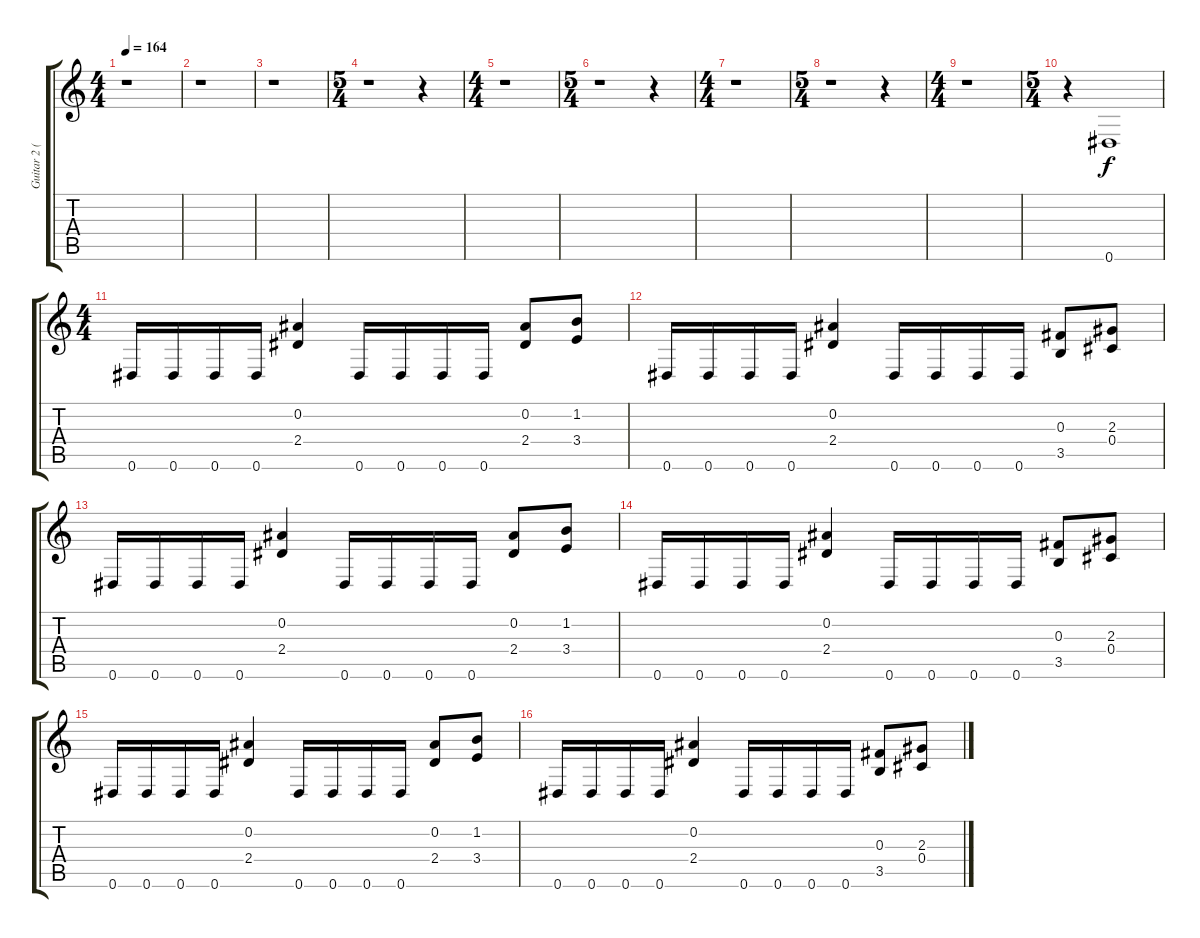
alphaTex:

\track ("Guitar 2 (Kerry)" "Guitar 2 (") {instrument distortionguitar}
\staff {score tabs}
\tuning (Eb4 Bb3 Gb3 Db3 Ab2 Eb2) {hide}
\ts (4 4)
\tempo 164
\clef g2
\ks c
r.1{dy f} |
r.1 |
r.1 |
\ts (5 4)
r.1 r.4 |
\ts (4 4)
r.1 |
\ts (5 4)
r.1 r.4 |
\ts (4 4)
r.1 |
\ts (5 4)
r.1 r.4 |
\ts (4 4)
r.1 |
\ts (5 4)
r.4 0.6.1 |
\ts (4 4)
0.6.16 0.6.16 0.6.16 0.6.16 (0.2 2.4).4 0.6.16 0.6.16 0.6.16 0.6.16 (0.2 2.4).8 (1.2 3.4).8 |
0.6.16 0.6.16 0.6.16 0.6.16 (0.2 2.4).4 0.6.16 0.6.16 0.6.16 0.6.16 (0.3 3.5).8 (2.3 0.4).8 |
0.6.16 0.6.16 0.6.16 0.6.16 (0.2 2.4).4 0.6.16 0.6.16 0.6.16 0.6.16 (0.2 2.4).8 (1.2 3.4).8 |
0.6.16 0.6.16 0.6.16 0.6.16 (0.2 2.4).4 0.6.16 0.6.16 0.6.16 0.6.16 (0.3 3.5).8 (2.3 0.4).8 |
0.6.16 0.6.16 0.6.16 0.6.16 (0.2 2.4).4 0.6.16 0.6.16 0.6.16 0.6.16 (0.2 2.4).8 (1.2 3.4).8 |
0.6.16 0.6.16 0.6.16 0.6.16 (0.2 2.4).4 0.6.16 0.6.16 0.6.16 0.6.16 (0.3 3.5).8 (2.3 0.4).8
